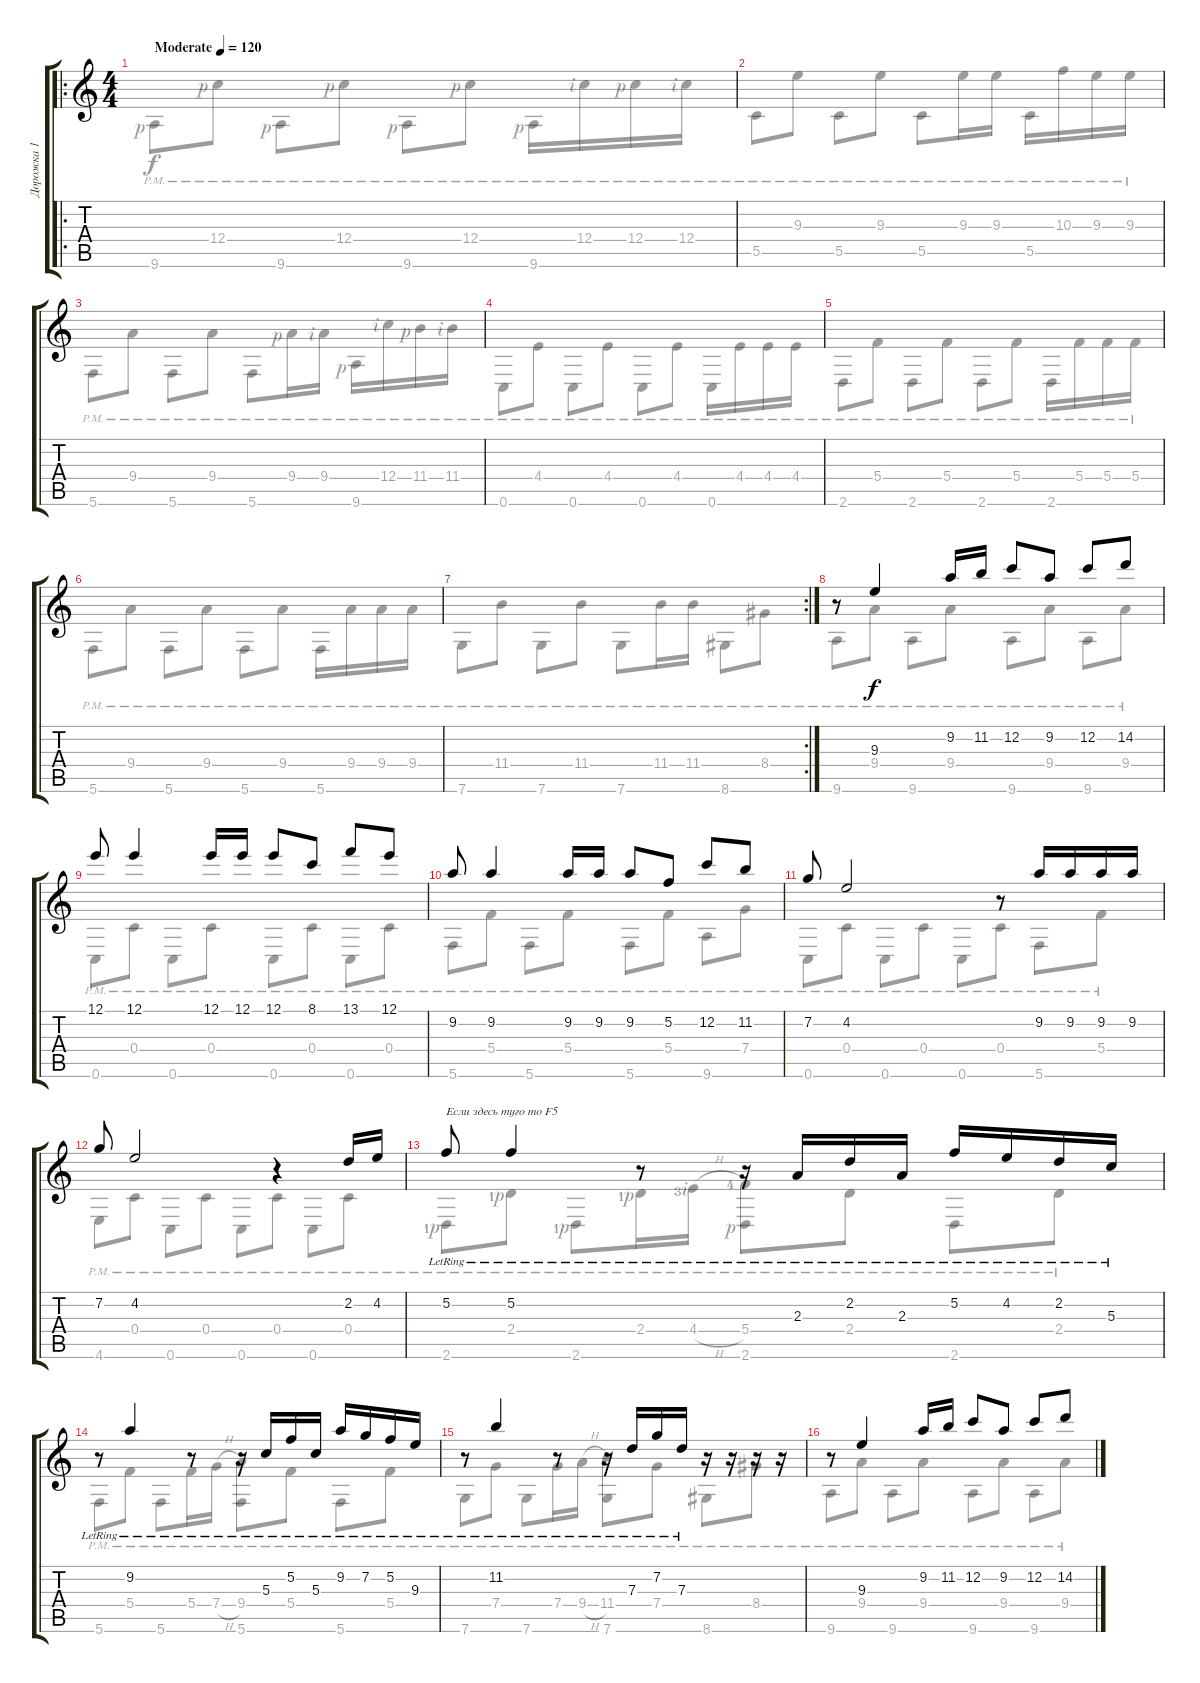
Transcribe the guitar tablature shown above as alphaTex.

\track ("Дорожка 1" "Дорожка 1") {instrument acousticguitarsteel}
\staff {score tabs}
\tuning (E4 C4 G3 C3 G2 C2) {hide}
\voice
\ro
\ts (4 4)
\tempo (120 "Moderate")
\clef g2
\ks c
|
|
|
|
|
|
\rc 2
|
r.8 9.3.4 9.2.16 11.2.16 12.2.8 9.2.8 12.2.8 14.2.8 |
12.1.8 12.1.4 12.1.16 12.1.16 12.1.8 8.1.8 13.1.8 12.1.8 |
9.2.8 9.2.4 9.2.16 9.2.16 9.2.8 5.2.8 12.2.8 11.2.8 |
7.2.8 4.2.2 r.8 9.2.16 9.2.16 9.2.16 9.2.16 |
7.2.8 4.2.2 r.4 2.2.16 4.2.16 |
5.2{lr}.8{txt "Если здесь туго то F5"} 5.2{lr}.4 r.8 r.16 2.3{lr}.16 2.2{lr}.16 2.3{lr}.16 5.2{lr}.16 4.2{lr}.16 2.2{lr}.16 5.3{lr}.16 |
r.8 9.2{lr}.4 r.8 r.16 5.3{lr}.16 5.2{lr}.16 5.3{lr}.16 9.2{lr}.16 7.2{lr}.16 5.2{lr}.16 9.3{lr}.16 |
r.8 11.2{lr}.4 r.8 r.16 7.3{lr}.16 7.2{lr}.16 7.3{lr}.16 r.16 r.16 r.16 r.16 |
r.8 9.3.4 9.2.16 11.2.16 12.2.8 9.2.8 12.2.8 14.2.8
\voice
\clef g2
\ottava regular
\simile none
\ks c
9.6{pm rf 1}.8{dy f} 12.4{pm rf 1}.8 9.6{pm rf 1}.8 12.4{pm rf 1}.8 9.6{pm rf 1}.8 12.4{pm rf 1}.8 9.6{pm rf 1}.16 12.4{pm rf 2}.16 12.4{pm rf 1}.16 12.4{pm rf 2}.16 |
5.5{pm}.8 9.3{pm}.8 5.5{pm}.8 9.3{pm}.8 5.5{pm}.8 9.3{pm}.16 9.3{pm}.16 5.5{pm}.16 10.3{pm}.16 9.3{pm}.16 9.3{pm}.16 |
5.6{pm}.8 9.4{pm}.8 5.6{pm}.8 9.4{pm}.8 5.6{pm}.8 9.4{pm rf 1}.16 9.4{pm rf 2}.16 9.6{pm rf 1}.16 12.4{pm rf 2}.16 11.4{pm rf 1}.16 11.4{pm rf 2}.16 |
0.6{pm}.8 4.4{pm}.8 0.6{pm}.8 4.4{pm}.8 0.6{pm}.8 4.4{pm}.8 0.6{pm}.16 4.4{pm}.16 4.4{pm}.16 4.4{pm}.16 |
2.6{pm}.8 5.4{pm}.8 2.6{pm}.8 5.4{pm}.8 2.6{pm}.8 5.4{pm}.8 2.6{pm}.16 5.4{pm}.16 5.4{pm}.16 5.4{pm}.16 |
5.6{pm}.8 9.4{pm}.8 5.6{pm}.8 9.4{pm}.8 5.6{pm}.8 9.4{pm}.8 5.6{pm}.16 9.4{pm}.16 9.4{pm}.16 9.4{pm}.16 |
7.6{pm}.8 11.4{pm}.8 7.6{pm}.8 11.4{pm}.8 7.6{pm}.8 11.4{pm}.16 11.4{pm}.16 8.6{pm}.8 8.4{pm}.8 |
9.6{pm}.8 9.4{pm}.8 9.6{pm}.8 9.4{pm}.8 9.6{pm}.8 9.4{pm}.8 9.6{pm}.8 9.4{pm}.8 |
0.6{pm}.8 0.4{pm}.8 0.6{pm}.8 0.4{pm}.8 0.6{pm}.8 0.4{pm}.8 0.6{pm}.8 0.4{pm}.8 |
5.6{pm}.8 5.4{pm}.8 5.6{pm}.8 5.4{pm}.8 5.6{pm}.8 5.4{pm}.8 9.6{pm}.8 7.4{pm}.8 |
0.6{pm}.8 0.4{pm}.8 0.6{pm}.8 0.4{pm}.8 0.6{pm}.8 0.4{pm}.8 5.6{pm}.8 5.4{pm}.8 |
4.6{pm}.8 0.4{pm}.8 0.6{pm}.8 0.4{pm}.8 0.6{pm}.8 0.4{pm}.8 0.6{pm}.8 0.4{pm}.8 |
2.6{pm lf 2 rf 1}.8 2.4{pm lf 2 rf 1}.8 2.6{pm lf 2 rf 1}.8 2.4{pm lf 2 rf 1}.16 4.4{h pm lf 4 rf 2}.16 (5.4{pm lf 5} 2.6{pm rf 1}).8 2.4{pm}.8 2.6{pm}.8 2.4{pm}.8 |
5.6{pm}.8 5.4{pm}.8 5.6{pm}.8 5.4{pm}.16 7.4{h pm}.16 (9.4{pm} 5.6{pm}).8 5.4{pm}.8 5.6{pm}.8 5.4{pm}.8 |
7.6{pm}.8 7.4{pm}.8 7.6{pm}.8 7.4{pm}.16 9.4{h pm}.16 (11.4{pm} 7.6{pm}).8 7.4{pm}.8 8.6{pm}.8 8.4{pm}.8 |
9.6{pm}.8 9.4{pm}.8 9.6{pm}.8 9.4{pm}.8 9.6{pm}.8 9.4{pm}.8 9.6{pm}.8 9.4{pm}.8
